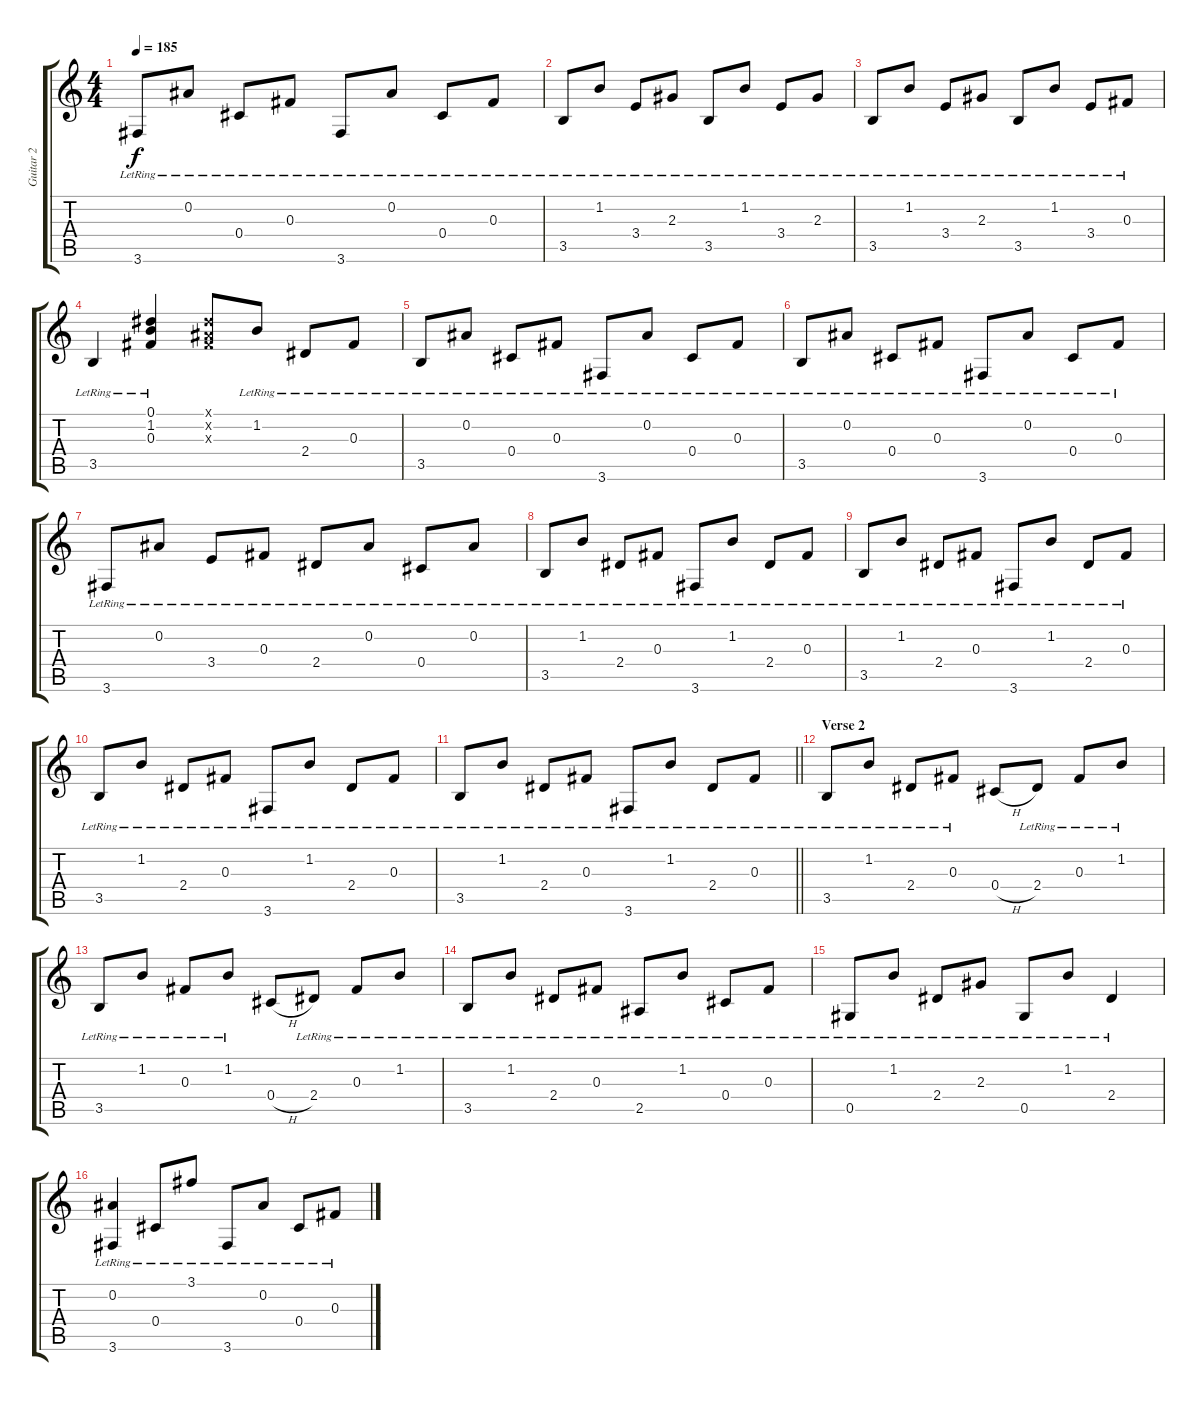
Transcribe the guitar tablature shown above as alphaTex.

\track ("Guitar 2" "Guitar 2") {instrument acousticguitarsteel}
\staff {score tabs}
\tuning (Eb4 Bb3 Gb3 Db3 Ab2 Eb2) {hide}
\ts (4 4)
\tempo 185
\clef g2
\ks c
3.6{lr}.8{dy f} 0.2{lr}.8 0.4{lr}.8 0.3{lr}.8 3.6{lr}.8 0.2{lr}.8 0.4{lr}.8 0.3{lr}.8 |
3.5{lr}.8 1.2{lr}.8 3.4{lr}.8 2.3{lr}.8 3.5{lr}.8 1.2{lr}.8 3.4{lr}.8 2.3{lr}.8 |
3.5{lr}.8 1.2{lr}.8 3.4{lr}.8 2.3{lr}.8 3.5{lr}.8 1.2{lr}.8 3.4{lr}.8 0.3{lr}.8 |
3.5{lr}.4 (0.1{lr} 1.2{lr} 0.3{lr}).4 (0.1{x} 0.2{x} 0.3{x}).8 1.2{lr}.8 2.4{lr}.8 0.3{lr}.8 |
3.5{lr}.8 0.2{lr}.8 0.4{lr}.8 0.3{lr}.8 3.6{lr}.8 0.2{lr}.8 0.4{lr}.8 0.3{lr}.8 |
3.5{lr}.8 0.2{lr}.8 0.4{lr}.8 0.3{lr}.8 3.6{lr}.8 0.2{lr}.8 0.4{lr}.8 0.3{lr}.8 |
3.6{lr}.8 0.2{lr}.8 3.4{lr}.8 0.3{lr}.8 2.4{lr}.8 0.2{lr}.8 0.4{lr}.8 0.2{lr}.8 |
3.5{lr}.8 1.2{lr}.8 2.4{lr}.8 0.3{lr}.8 3.6{lr}.8 1.2{lr}.8 2.4{lr}.8 0.3{lr}.8 |
3.5{lr}.8 1.2{lr}.8 2.4{lr}.8 0.3{lr}.8 3.6{lr}.8 1.2{lr}.8 2.4{lr}.8 0.3{lr}.8 |
3.5{lr}.8 1.2{lr}.8 2.4{lr}.8 0.3{lr}.8 3.6{lr}.8 1.2{lr}.8 2.4{lr}.8 0.3{lr}.8 |
\barLineRight lightlight
3.5{lr}.8 1.2{lr}.8 2.4{lr}.8 0.3{lr}.8 3.6{lr}.8 1.2{lr}.8 2.4{lr}.8 0.3{lr}.8 |
\section ("" "Verse 2")
3.5{lr}.8 1.2{lr}.8 2.4{lr}.8 0.3{lr}.8 0.4{h}.8 2.4{lr}.8 0.3{lr}.8 1.2{lr}.8 |
3.5{lr}.8 1.2{lr}.8 0.3{lr}.8 1.2{lr}.8 0.4{h}.8 2.4{lr}.8 0.3{lr}.8 1.2{lr}.8 |
3.5{lr}.8 1.2{lr}.8 2.4{lr}.8 0.3{lr}.8 2.5{lr}.8 1.2{lr}.8 0.4{lr}.8 0.3{lr}.8 |
0.5{lr}.8 1.2{lr}.8 2.4{lr}.8 2.3{lr}.8 0.5{lr}.8 1.2{lr}.8 2.4{lr}.4 |
(0.2{lr} 3.6{lr}).4 0.4{lr}.8 3.1{lr}.8 3.6{lr}.8 0.2{lr}.8 0.4{lr}.8 0.3{lr}.8
